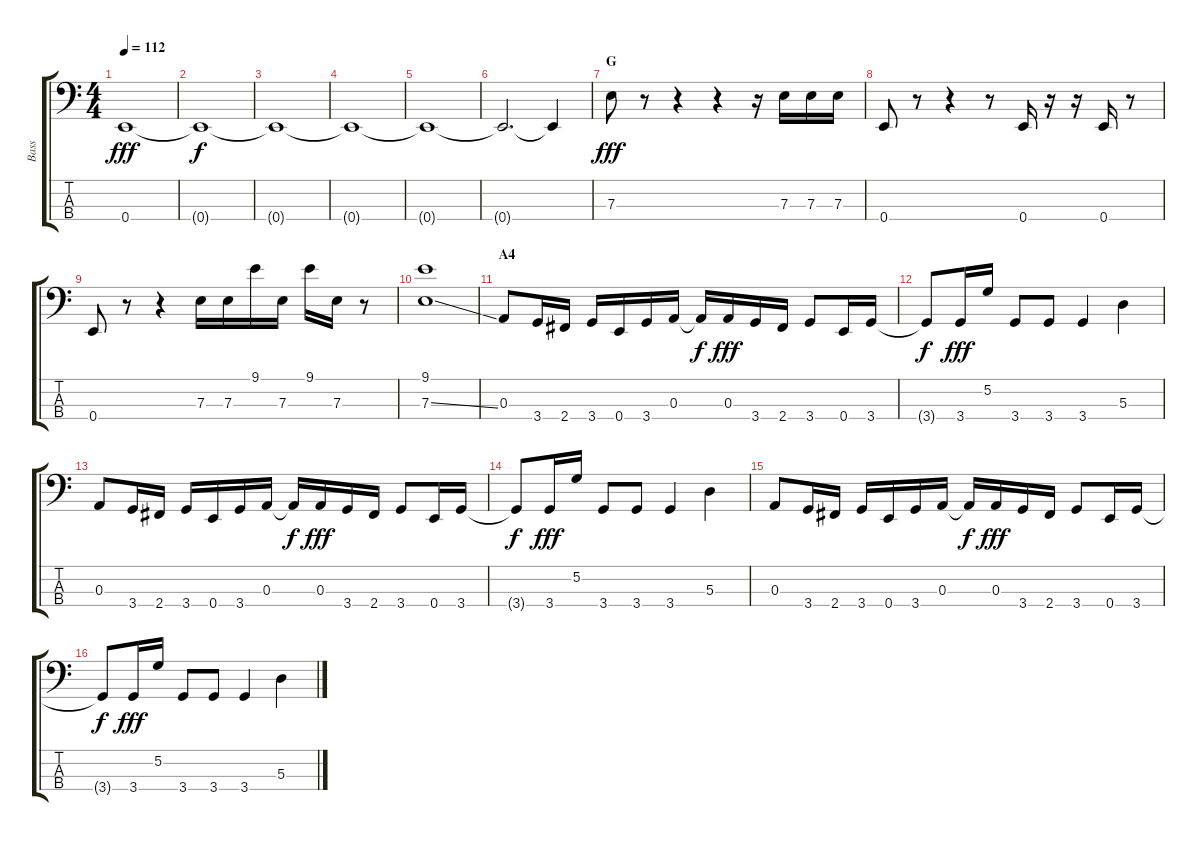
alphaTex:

\track ("Bass" "Bass") {instrument electricbassfinger}
\staff {score tabs}
\tuning (G2 D2 A1 E1) {hide}
\ts (4 4)
\tempo 112
\clef f4
\ks c
0.4.1{dy fff} |
0.4{t}.1{dy f} |
0.4{t}.1 |
0.4{t}.1 |
0.4{t}.1 |
0.4{t}.2{d} 0.4{t}.4 |
\section ("" "G")
7.3.8{dy fff} r.8 r.4 r.4 r.16 7.3.16 7.3.16 7.3.16 |
0.4.8 r.8 r.4 r.8 0.4.16 r.16 r.16 0.4.16 r.8 |
0.4.8 r.8 r.4 7.3.16 7.3.16 9.1.16 7.3.16 9.1.16 7.3.16 r.8 |
(9.1 7.3{ss}).1 |
\section ("" "A4")
0.3.8 3.4.16 2.4.16 3.4.16 0.4.16 3.4.16 0.3.16 0.3{t}.16{dy f} 0.3.16{dy fff} 3.4.16 2.4.16 3.4.8 0.4.16 3.4.16 |
3.4{t}.8{dy f} 3.4.16{dy fff} 5.2.16 3.4.8 3.4.8 3.4.4 5.3.4 |
0.3.8 3.4.16 2.4.16 3.4.16 0.4.16 3.4.16 0.3.16 0.3{t}.16{dy f} 0.3.16{dy fff} 3.4.16 2.4.16 3.4.8 0.4.16 3.4.16 |
3.4{t}.8{dy f} 3.4.16{dy fff} 5.2.16 3.4.8 3.4.8 3.4.4 5.3.4 |
0.3.8 3.4.16 2.4.16 3.4.16 0.4.16 3.4.16 0.3.16 0.3{t}.16{dy f} 0.3.16{dy fff} 3.4.16 2.4.16 3.4.8 0.4.16 3.4.16 |
3.4{t}.8{dy f} 3.4.16{dy fff} 5.2.16 3.4.8 3.4.8 3.4.4 5.3.4
